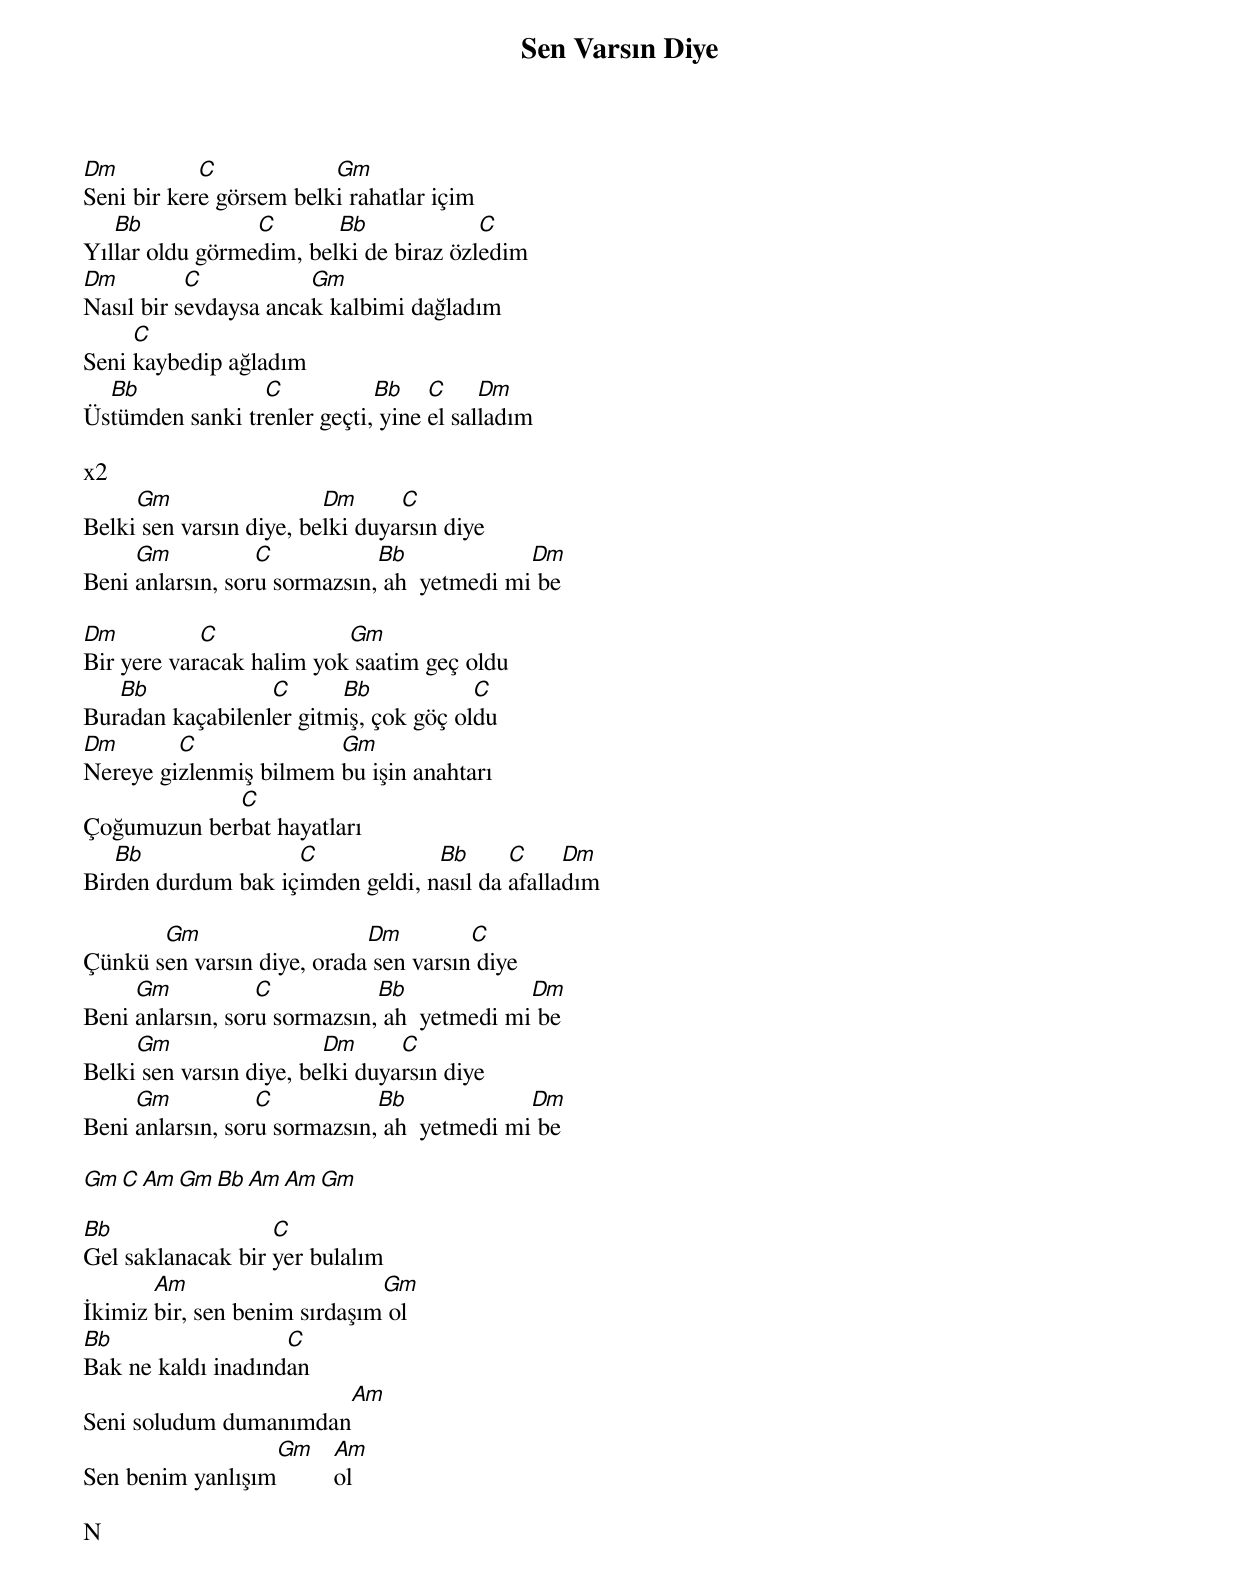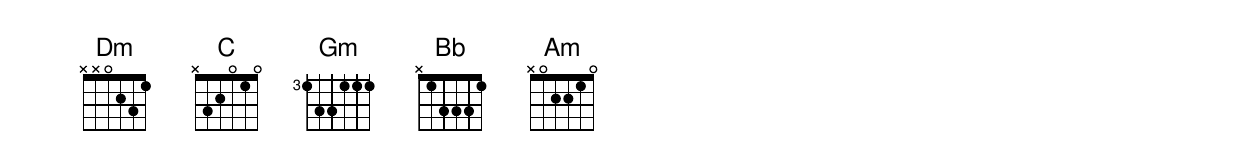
{title: Sen Varsın Diye}
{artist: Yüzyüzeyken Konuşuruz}

Dm          C            Gm
Seni bir kere görsem belki rahatlar içim
   Bb            C       Bb             C
Yıllar oldu görmedim, belki de biraz özledim
Dm         C           Gm
Nasıl bir sevdaysa ancak kalbimi dağladım
     C
Seni kaybedip ağladım
  Bb             C           Bb    C     Dm
Üstümden sanki trenler geçti, yine el salladım

x2
     Gm                  Dm      C
Belki sen varsın diye, belki duyarsın diye
     Gm           C           Bb             Dm
Beni anlarsın, soru sormazsın, ah  yetmedi mi be

Dm          C             Gm
Bir yere varacak halim yok saatim geç oldu
   Bb             C      Bb            C
Buradan kaçabilenler gitmiş, çok göç oldu
Dm       C              Gm
Nereye gizlenmiş bilmem bu işin anahtarı
             C
Çoğumuzun berbat hayatları
   Bb               C             Bb      C     Dm
Birden durdum bak içimden geldi, nasıl da afalladım

       Gm                   Dm         C
Çünkü sen varsın diye, orada sen varsın diye
     Gm           C           Bb             Dm
Beni anlarsın, soru sormazsın, ah  yetmedi mi be
     Gm                  Dm      C
Belki sen varsın diye, belki duyarsın diye
     Gm           C           Bb             Dm
Beni anlarsın, soru sormazsın, ah  yetmedi mi be

Gm  C Am Gm Bb Am Am Gm

Bb                 C
Gel saklanacak bir yer bulalım
       Am                     Gm
İkimiz bir, sen benim sırdaşım ol
Bb                  C
Bak ne kaldı inadından
                         Am
Seni soludum dumanımdan
                  Gm Am
Sen benim yanlışım   ol

N
